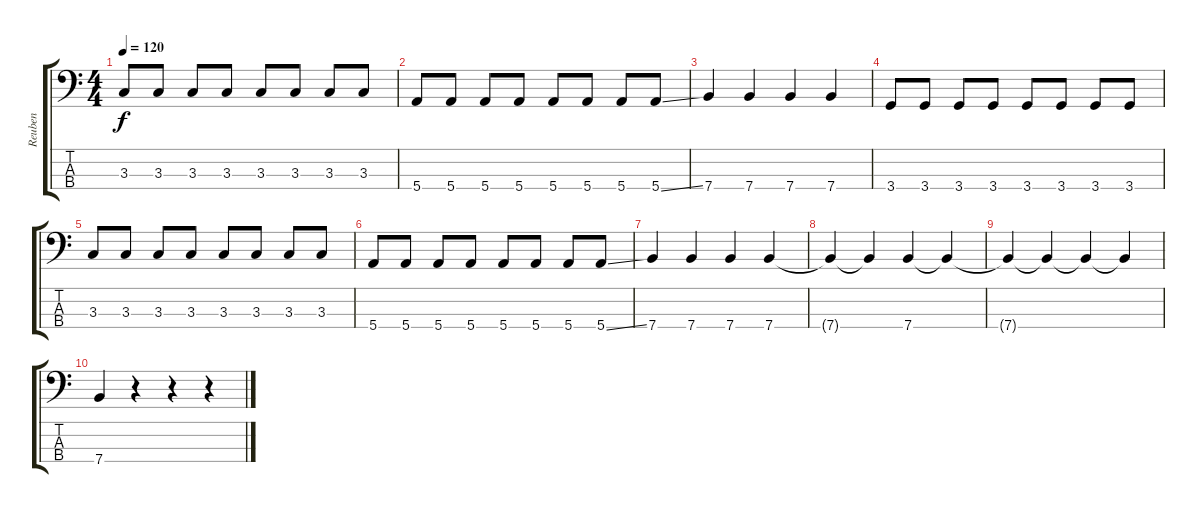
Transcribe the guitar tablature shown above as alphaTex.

\track ("Reuben" "Reuben") {instrument electricbasspick}
\staff {score tabs}
\tuning (G2 D2 A1 E1) {hide}
\ts (4 4)
\tempo 120
\clef f4
\ks c
3.3.8{dy f} 3.3.8 3.3.8 3.3.8 3.3.8 3.3.8 3.3.8 3.3.8 |
5.4.8 5.4.8 5.4.8 5.4.8 5.4.8 5.4.8 5.4.8 5.4{ss}.8 |
7.4.4 7.4.4 7.4.4 7.4.4 |
3.4.8 3.4.8 3.4.8 3.4.8 3.4.8 3.4.8 3.4.8 3.4.8 |
3.3.8 3.3.8 3.3.8 3.3.8 3.3.8 3.3.8 3.3.8 3.3.8 |
5.4.8 5.4.8 5.4.8 5.4.8 5.4.8 5.4.8 5.4.8 5.4{ss}.8 |
7.4.4 7.4.4 7.4.4 7.4.4 |
7.4{t}.4 7.4{t}.4 7.4.4 7.4{t}.4 |
7.4{t}.4 7.4{t}.4 7.4{t}.4 7.4{t}.4 |
7.4.4 r.4 r.4 r.4
